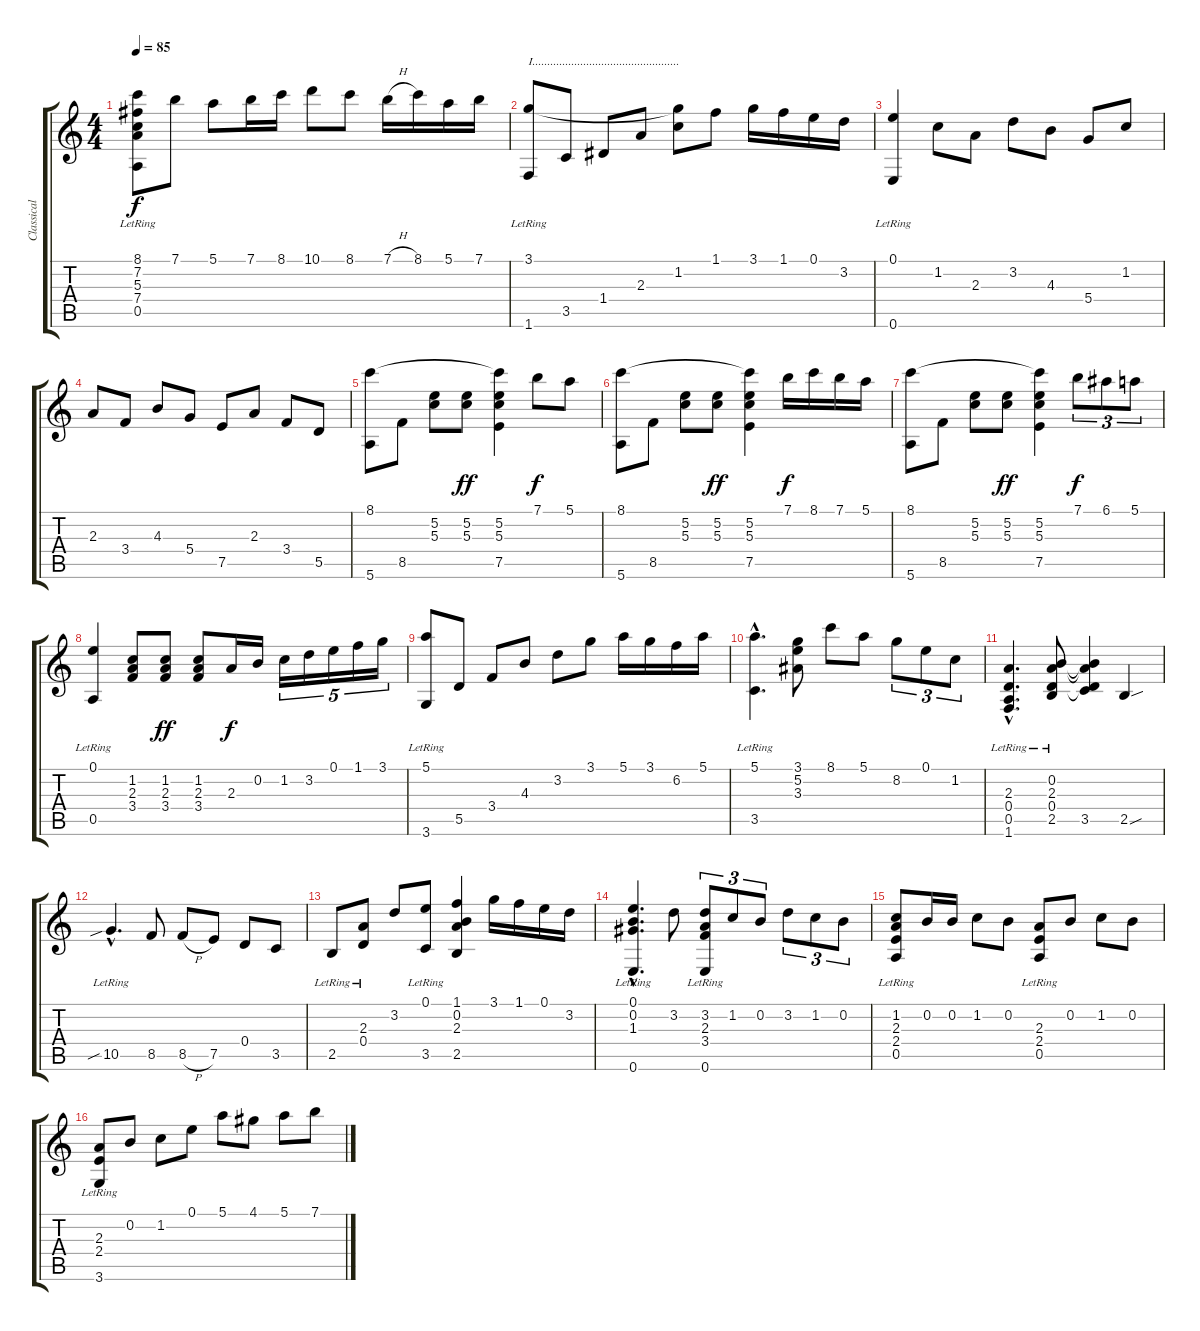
\track ("Classical Guitar" "Classical ") {instrument acousticguitarnylon}
\staff {score tabs}
\tuning (E4 B3 G3 D3 A2 E2) {hide}
\ts (4 4)
\tempo 85
\clef g2
\ks c
(8.1{lr} 7.2 5.3 7.4 0.5).8{dy f} 7.1.8 5.1.8 7.1.16 8.1.16 10.1.8 8.1.8 7.1{h}.16 8.1.16 5.1.16 7.1.16 |
(3.1{lr} 1.6{lr}).8{txt "I................................................."} 3.5.8 1.4.8 2.3.8 (3.1{t} 1.2).8 1.1.8 3.1.16 1.1.16 0.1.16 3.2.16 |
(0.1{lr} 0.6{lr}).4 1.2.8 2.3.8 3.2.8 4.3.8 5.4.8 1.2.8 |
2.3.8 3.4.8 4.3.8 5.4.8 7.5.8 2.3.8 3.4.8 5.5.8 |
(8.1 5.6).8 8.5.8 (5.2 5.3).8 (5.2 5.3).8{dy ff} (8.1{t} 5.2 5.3 7.5).4 7.1.8{dy f} 5.1.8 |
(8.1 5.6).8 8.5.8 (5.2 5.3).8 (5.2 5.3).8{dy ff} (8.1{t} 5.2 5.3 7.5).4 7.1.16{dy f} 8.1.16 7.1.16 5.1.16 |
(8.1 5.6).8 8.5.8 (5.2 5.3).8 (5.2 5.3).8{dy ff} (8.1{t} 5.2 5.3 7.5).4 7.1.8{tu (3 2) dy f} 6.1.8{tu (3 2)} 5.1.8{tu (3 2)} |
(0.1{lr} 0.5{lr}).4 (1.2 2.3 3.4).8 (1.2 2.3 3.4).8{dy ff} (1.2 2.3 3.4).8 2.3.16{dy f} 0.2.16 1.2.16{tu (5 4)} 3.2.16{tu (5 4)} 0.1.16{tu (5 4)} 1.1.16{tu (5 4)} 3.1.16{tu (5 4)} |
(5.1{lr} 3.6{lr}).8 5.5.8 3.4.8 4.3.8 3.2.8 3.1.8 5.1.16 3.1.16 6.2.16 5.1.16 |
(5.1{hac} 3.5{hac lr}).4{d} (3.1 5.2 3.3).8 8.1.8 5.1.8 8.2.8{tu (3 2)} 0.1.8{tu (3 2)} 1.2.8{tu (3 2)} |
(2.3{hac} 0.4{hac} 0.5{hac} 1.6{hac lr}).4{d} (0.2 2.3 0.4 2.5{lr}).8 (0.2{t} 2.3{t} 0.4{t} 3.5).4 2.5{sou}.4 |
10.5{sib hac lr}.4{d} 8.5.8 8.5{h}.8 7.5.8 0.4.8 3.5.8 |
2.5{lr}.8 (2.3 0.4{lr}).8 3.2.8 (0.1 3.5{lr}).8 (1.1 0.2 2.3 2.5).4 3.1.16 1.1.16 0.1.16 3.2.16 |
(0.1{hac} 0.2{hac} 1.3{hac} 0.6{hac lr}).4{d} 3.2.8 (3.2 2.3{lr} 3.4{lr} 0.6{lr}).8{tu (3 2)} 1.2.8{tu (3 2)} 0.2.8{tu (3 2)} 3.2.8{tu (3 2)} 1.2.8{tu (3 2)} 0.2.8{tu (3 2)} |
(1.2 2.3 2.4{lr} 0.5{lr}).8 0.2.16 0.2.16 1.2.8 0.2.8 (2.3 2.4{lr} 0.5{lr}).8 0.2.8 1.2.8 0.2.8 |
(2.3 2.4{lr} 3.6{lr}).8 0.2.8 1.2.8 0.1.8 5.1.8 4.1.8 5.1.8 7.1.8
